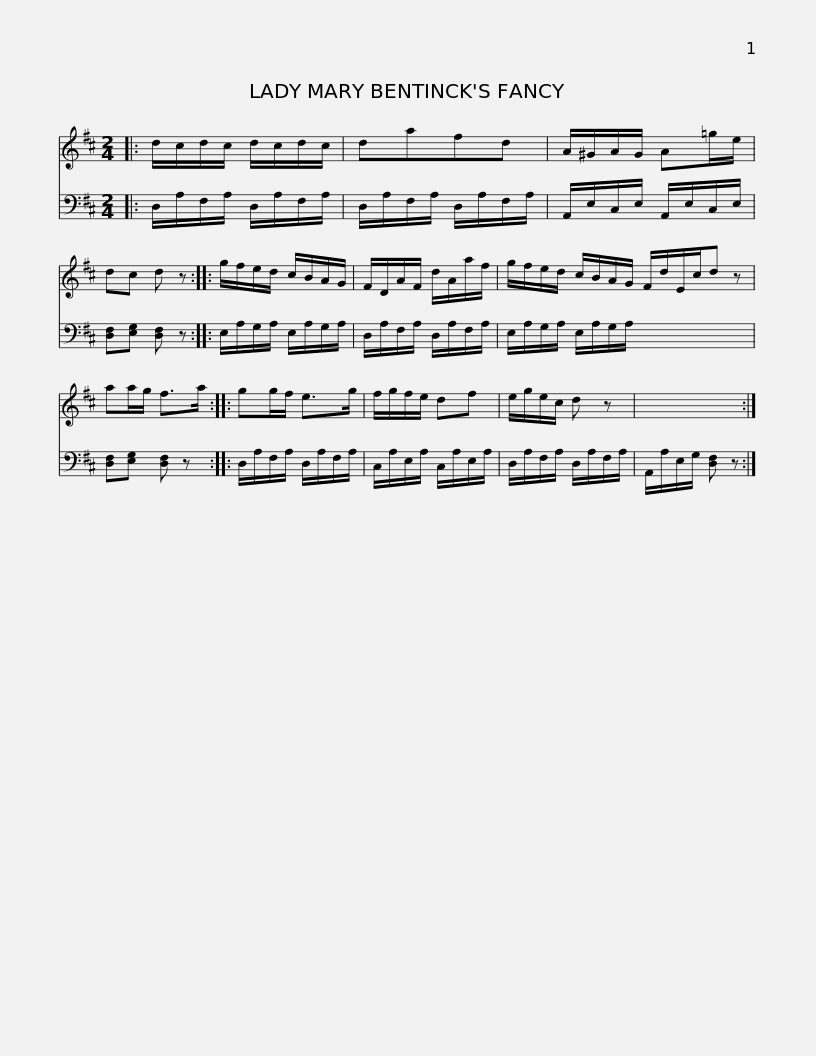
X:1
%%score 1 2
L:1/8
M:2/4
I:linebreak $
K:D
V:1 treble
V:2 bass
V:1
|: d/c/d/c/ d/c/d/c/ | dafd | A/^G/A/G/ A=g/e/ | dc d z :: g/f/e/d/ c/B/A/G/ | %5
 F/D/A/F/ d/A/a/f/ |$ g/f/e/d/ c/B/A/G/ F/d/E/c/d z | aa/g/ f>a :: gg/f/ e>g | f/g/f/e/ df | %10
 e/g/e/c/ d z |$ x4 :| %12
V:2
|: D,/A,/F,/A,/ D,/A,/F,/A,/ | D,/A,/F,/A,/ D,/A,/F,/A,/ | A,,/E,/C,/E,/ A,,/E,/C,/E,/ | [D,F,][E,G,] [D,F,] z :: E,/A,/G,/A,/ E,/A,/G,/A,/ | %5
 D,/A,/F,/A,/ D,/A,/F,/A,/ |$ E,/A,/G,/A,/ E,/A,/G,/A,/ x4 | [D,F,][E,G,] [D,F,] z :: D,/A,/F,/A,/ D,/A,/F,/A,/ | C,/A,/E,/A,/ C,/A,/E,/A,/ | %10
 D,/A,/F,/A,/ D,/A,/F,/A,/ |$ A,,/A,/E,/G,/ [D,F,] z :| %12
